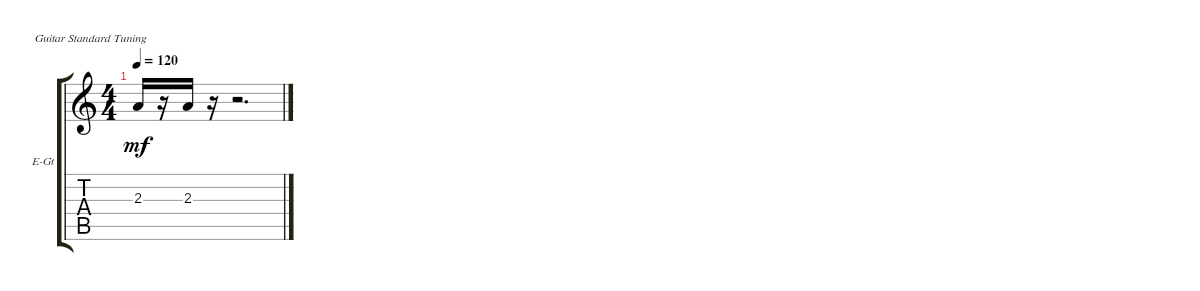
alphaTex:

\bracketExtendMode groupsimilarinstruments
\firstSystemTrackNameOrientation horizontal
\otherSystemsTrackNameOrientation horizontal
\track ("СОЛО" "E-Gt") {instrument distortionguitar}
\staff {score tabs}
\tuning (E4 B3 G3 D3 A2 E2)
\ts (4 4)
\tempo 120
\clef g2
\ks c
2.3.16{dy mf} r.16 2.3.16 r.16 r.2{d}
